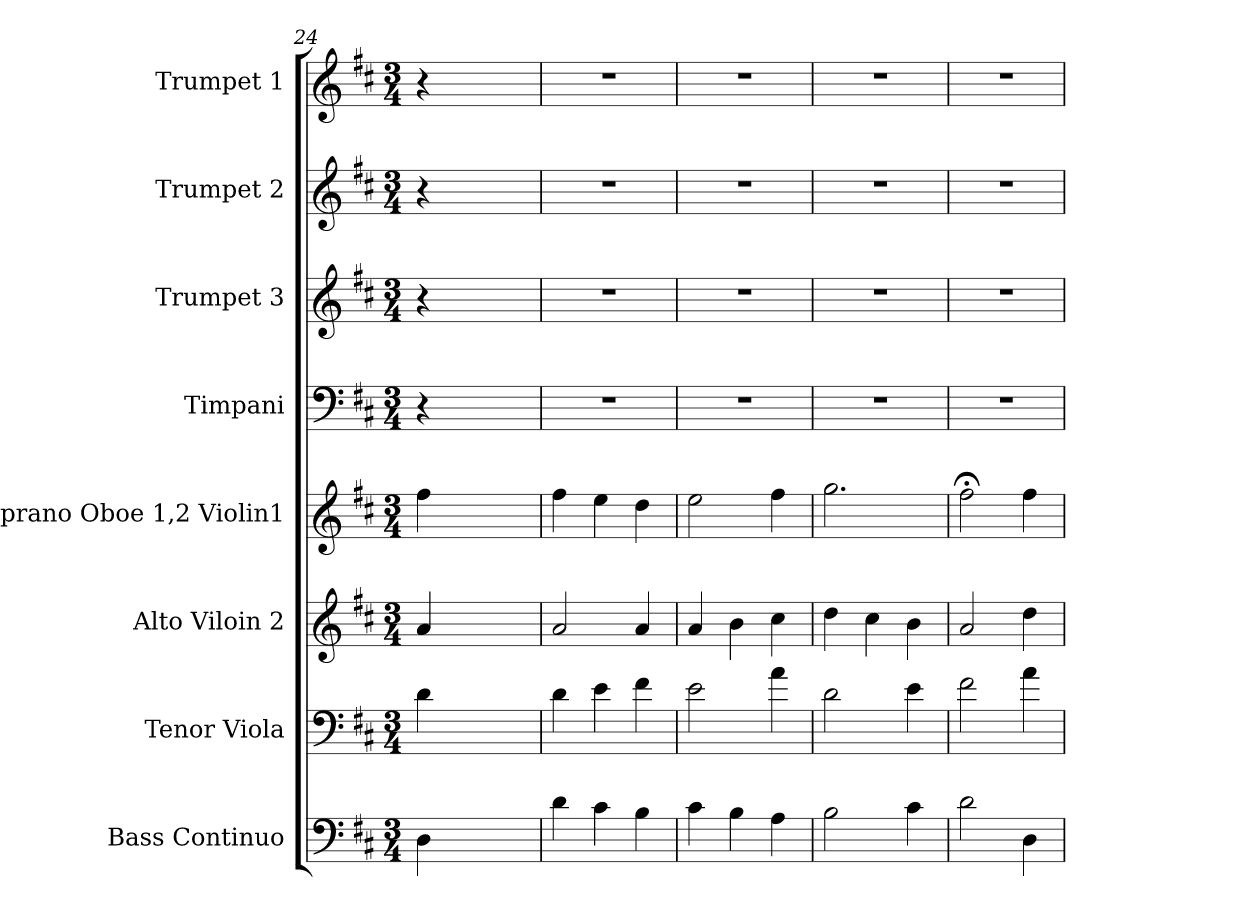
**kern	**kern	**kern	**kern	**kern	**kern	**kern	**kern
*part8	*part7	*part6	*part5	*part4	*part3	*part2	*part1
*staff8	*staff7	*staff6	*staff5	*staff4	*staff3	*staff2	*staff1
*I"Bass Continuo	*I"Tenor Viola	*I"Alto Viloin 2	*I"Soprano Oboe 1,2 Violin1	*I"Timpani	*I"Trumpet 3	*I"Trumpet 2	*I"Trumpet 1
*I'B Cont	*I'T Vla	*I'A Vn2	*I'S Ob1,2 Vn1	*	*I'Tr 3	*I'Tr 2	*I'Tr 1
*clefF4	*clefF4	*clefG2	*clefG2	*clefF4	*clefG2	*clefG2	*clefG2
*k[f#c#]	*k[f#c#]	*k[f#c#]	*k[f#c#]	*k[f#c#]	*k[f#c#]	*k[f#c#]	*k[f#c#]
*D:	*D:	*D:	*D:	*D:	*D:	*D:	*D:
*M3/4	*M3/4	*M3/4	*M3/4	*M3/4	*M3/4	*M3/4	*M3/4
=24X241	=24X241	=24X241	=24X241	=24X241	=24X241	=24X241	=24X241
4D\	4d\	4a/	4ff#\	4r	4r	4r	4r
2ryy	2ryy	2ryy	2ryy	4ryy	4ryy	4ryy	4ryy
.	.	.	.	4ryy	4ryy	4ryy	4ryy
=25	=25	=25	=25	=25	=25	=25	=25
4d\	4d\	2a/	4ff#\	2.r	2.r	2.r	2.r
4c#\	4e\	.	4ee\	.	.	.	.
4B\	4f#\	4a/	4dd\	.	.	.	.
!!LO:LB:g=z
=26	=26	=26	=26	=26	=26	=26	=26
4c#\	2e\	4a/	2ee\	2.r	2.r	2.r	2.r
4B\	.	4b\	.	.	.	.	.
4A\	4a\	4cc#\	4ff#\	.	.	.	.
=27	=27	=27	=27	=27	=27	=27	=27
2B\	2d\	4dd\	2.gg\	2.r	2.r	2.r	2.r
.	.	4cc#\	.	.	.	.	.
4c#\	4e\	4b\	.	.	.	.	.
=28	=28	=28	=28	=28	=28	=28	=28
2d\	2f#\	2a/	2ff#;<\	2.r	2.r	2.r	2.r
4D\	4a\	4dd\	4ff#\	.	.	.	.
=	=	=	=	=	=	=	=
*-	*-	*-	*-	*-	*-	*-	*-
